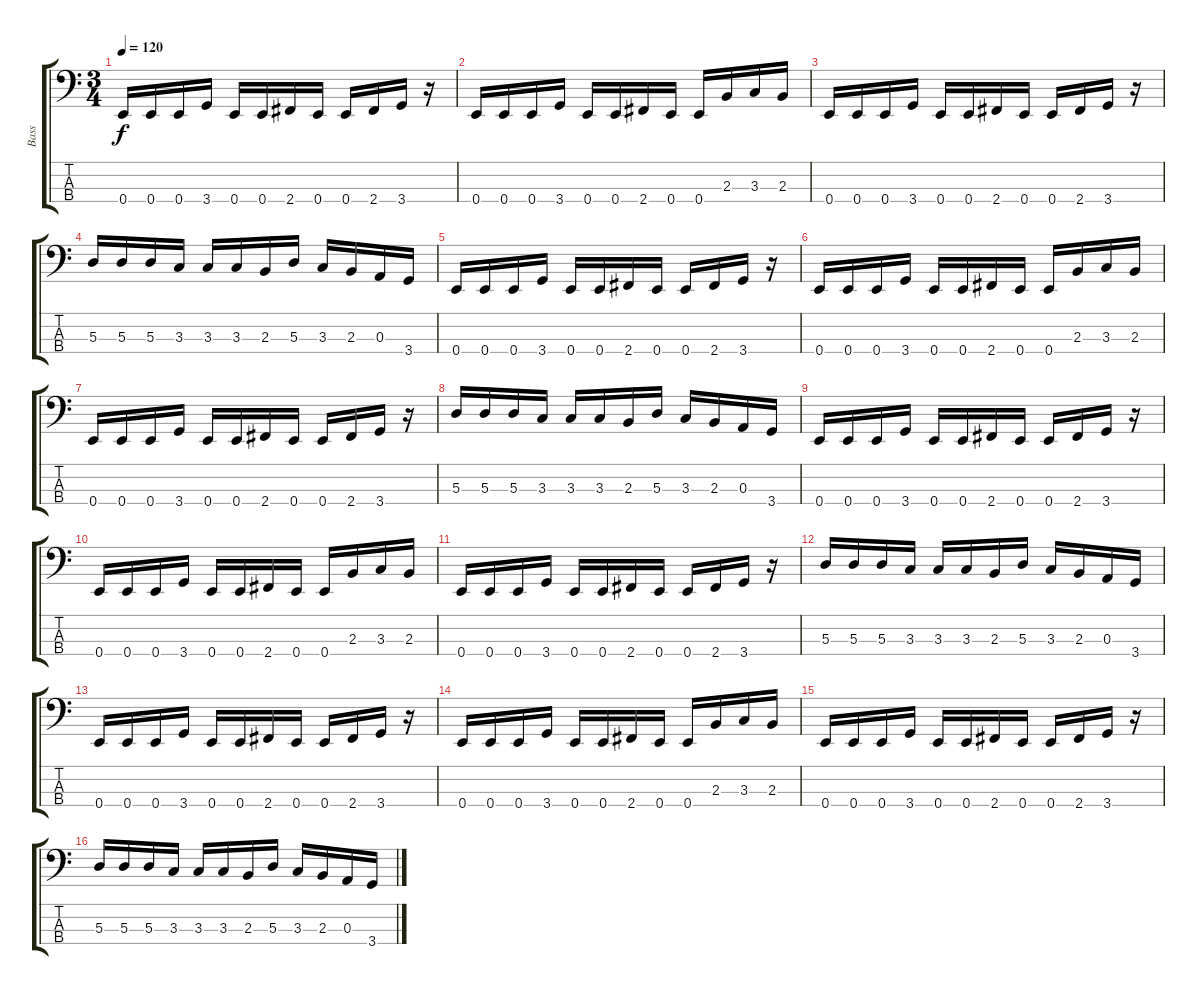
\track ("Bass" "Bass") {instrument electricbassfinger}
\staff {score tabs}
\tuning (G2 D2 A1 E1) {hide}
\ts (3 4)
\tempo 120
\clef f4
\ks c
0.4.16{dy f instrument electricbassfinger} 0.4.16 0.4.16 3.4.16 0.4.16 0.4.16 2.4.16 0.4.16 0.4.16 2.4.16 3.4.16 r.16 |
0.4.16 0.4.16 0.4.16 3.4.16 0.4.16 0.4.16 2.4.16 0.4.16 0.4.16 2.3.16 3.3.16 2.3.16 |
0.4.16 0.4.16 0.4.16 3.4.16 0.4.16 0.4.16 2.4.16 0.4.16 0.4.16 2.4.16 3.4.16 r.16 |
5.3.16 5.3.16 5.3.16 3.3.16 3.3.16 3.3.16 2.3.16 5.3.16 3.3.16 2.3.16 0.3.16 3.4.16 |
0.4.16 0.4.16 0.4.16 3.4.16 0.4.16 0.4.16 2.4.16 0.4.16 0.4.16 2.4.16 3.4.16 r.16 |
0.4.16 0.4.16 0.4.16 3.4.16 0.4.16 0.4.16 2.4.16 0.4.16 0.4.16 2.3.16 3.3.16 2.3.16 |
0.4.16 0.4.16 0.4.16 3.4.16 0.4.16 0.4.16 2.4.16 0.4.16 0.4.16 2.4.16 3.4.16 r.16 |
5.3.16 5.3.16 5.3.16 3.3.16 3.3.16 3.3.16 2.3.16 5.3.16 3.3.16 2.3.16 0.3.16 3.4.16 |
0.4.16 0.4.16 0.4.16 3.4.16 0.4.16 0.4.16 2.4.16 0.4.16 0.4.16 2.4.16 3.4.16 r.16 |
0.4.16 0.4.16 0.4.16 3.4.16 0.4.16 0.4.16 2.4.16 0.4.16 0.4.16 2.3.16 3.3.16 2.3.16 |
0.4.16 0.4.16 0.4.16 3.4.16 0.4.16 0.4.16 2.4.16 0.4.16 0.4.16 2.4.16 3.4.16 r.16 |
5.3.16 5.3.16 5.3.16 3.3.16 3.3.16 3.3.16 2.3.16 5.3.16 3.3.16 2.3.16 0.3.16 3.4.16 |
0.4.16 0.4.16 0.4.16 3.4.16 0.4.16 0.4.16 2.4.16 0.4.16 0.4.16 2.4.16 3.4.16 r.16 |
0.4.16 0.4.16 0.4.16 3.4.16 0.4.16 0.4.16 2.4.16 0.4.16 0.4.16 2.3.16 3.3.16 2.3.16 |
0.4.16 0.4.16 0.4.16 3.4.16 0.4.16 0.4.16 2.4.16 0.4.16 0.4.16 2.4.16 3.4.16 r.16 |
5.3.16 5.3.16 5.3.16 3.3.16 3.3.16 3.3.16 2.3.16 5.3.16 3.3.16 2.3.16 0.3.16 3.4.16
